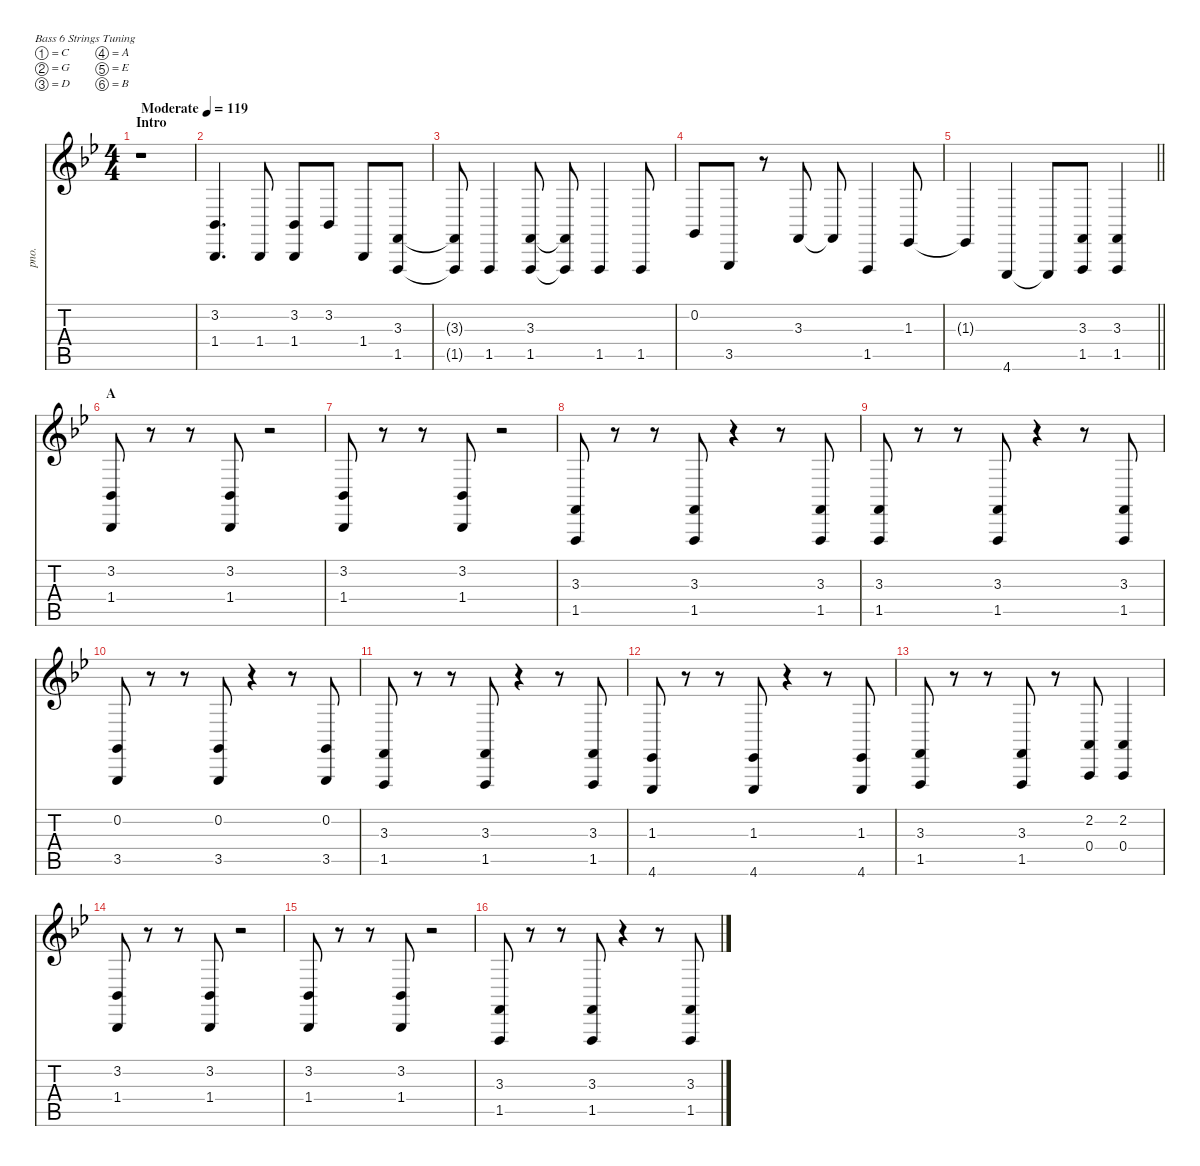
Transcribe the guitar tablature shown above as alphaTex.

\defaultSystemsLayout 4
\hideDynamics
\bracketExtendMode nobrackets
\otherSystemsTrackNameOrientation horizontal
\track ("Keyboard 2" "pno.") {instrument brightacousticpiano}
\staff {score tabs}
\tuning (C3 G2 D2 A1 E1 B0)
\ts (4 4)
\beaming (8 2 2 2 2)
\section ("" "Intro")
\tempo (119 "Moderate")
\clef g2
\ks bb
r.1{dy f instrument brightacousticpiano} |
(3.2{acc b} 1.4{acc b}).4{d} 1.4{acc b}.8 (3.2{acc b} 1.4{acc b}).8 3.2{acc b}.8 1.4{acc b}.8 (3.3{acc forcenatural} 1.5{acc forcenatural}).8 |
(3.3{t acc forcenatural} 1.5{t acc forcenatural}).8 1.5{acc forcenatural}.4 (3.3{acc forcenatural} 1.5{acc forcenatural}).8 (3.3{t acc forcenatural} 1.5{t acc forcenatural}).8 1.5{acc forcenatural}.4 1.5{acc forcenatural}.8 |
0.2{acc forcenatural}.8 3.5{acc forcenatural}.8 r.8 3.3{acc forcenatural}.8 3.3{t acc forcenatural}.8 1.5{acc forcenatural}.4 1.3{acc b}.8 |
\barLineRight lightlight
1.3{t acc b}.4 4.6{acc b}.4 4.6{t acc b}.8 (3.3{acc forcenatural} 1.5{acc forcenatural}).8 (3.3{acc forcenatural} 1.5{acc forcenatural}).4 |
\section ("" "A")
(3.2{acc b} 1.4{acc b}).8 r.8 r.8 (3.2{acc b} 1.4{acc b}).8 r.2 |
(3.2{acc b} 1.4{acc b}).8 r.8 r.8 (3.2{acc b} 1.4{acc b}).8 r.2 |
(3.3{acc forcenatural} 1.5{acc forcenatural}).8 r.8 r.8 (3.3{acc forcenatural} 1.5{acc forcenatural}).8 r.4 r.8 (3.3{acc forcenatural} 1.5{acc forcenatural}).8 |
(3.3{acc forcenatural} 1.5{acc forcenatural}).8 r.8 r.8 (3.3{acc forcenatural} 1.5{acc forcenatural}).8 r.4 r.8 (3.3{acc forcenatural} 1.5{acc forcenatural}).8 |
(0.2{acc forcenatural} 3.5{acc forcenatural}).8 r.8 r.8 (0.2{acc forcenatural} 3.5{acc forcenatural}).8 r.4 r.8 (0.2{acc forcenatural} 3.5{acc forcenatural}).8 |
(3.3{acc forcenatural} 1.5{acc forcenatural}).8 r.8 r.8 (3.3{acc forcenatural} 1.5{acc forcenatural}).8 r.4 r.8 (3.3{acc forcenatural} 1.5{acc forcenatural}).8 |
(1.3{acc b} 4.6{acc b}).8 r.8 r.8 (1.3{acc b} 4.6{acc b}).8 r.4 r.8 (1.3{acc b} 4.6{acc b}).8 |
(3.3{acc forcenatural} 1.5{acc forcenatural}).8 r.8 r.8 (3.3{acc forcenatural} 1.5{acc forcenatural}).8 r.8 (2.2{acc forcenatural} 0.4{acc forcenatural}).8 (2.2{acc forcenatural} 0.4{acc forcenatural}).4 |
(3.2{acc b} 1.4{acc b}).8 r.8 r.8 (3.2{acc b} 1.4{acc b}).8 r.2 |
(3.2{acc b} 1.4{acc b}).8 r.8 r.8 (3.2{acc b} 1.4{acc b}).8 r.2 |
(3.3{acc forcenatural} 1.5{acc forcenatural}).8 r.8 r.8 (3.3{acc forcenatural} 1.5{acc forcenatural}).8 r.4 r.8 (3.3{acc forcenatural} 1.5{acc forcenatural}).8
